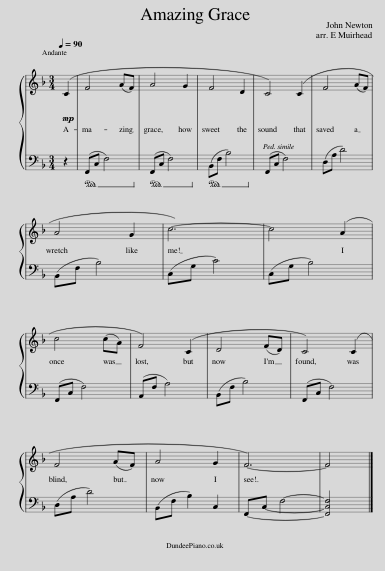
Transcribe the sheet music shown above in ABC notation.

X:1
%%score { 1 | 2 }
L:1/8
Q:1/4=90
M:3/4
I:linebreak $
K:F
V:1 treble
V:2 bass
V:1
!mp! (C2 | F4 (AF) | A4 G2 | F4 D2 | C4) (C2 | %5
 F4 (AF) |$ A4 G2 | c6-) | c4 (A2 |$ c4 (cA) | %10
 F4) (C2 | D4 (FD) | C4) (C2 |$ F4 (AF) | A4 G2 | %15
 F6-) | F4 |] %17
V:2
 z2 |!ped! (F,,C, F,4)!ped-up! |!ped! (F,,C, F,4)!ped-up! |!ped! (B,,F, B,4)!ped-up! |!ped! (F,,C, F,4)!ped-up! | %5
!ped! (D,A, D4)!ped-up! |$!ped! (B,,F, B,4)!ped-up! |!ped! (C,G, C4)!ped-up! |!ped! (C,G, B,4)!ped-up! |$!ped! (F,,C, F,4)!ped-up! | %10
!ped! (A,,F, A,4)!ped-up! |!ped! (B,,F, B,4)!ped-up! |!ped! (F,,C, F,4)!ped-up! |$!ped! (D,A, D4)!ped-up! |!ped! (B,,F, B,2) C,2!ped-up! | %15
!ped! F,,-C,- F,4- | [F,,C,F,]4!ped-up! |] %17
